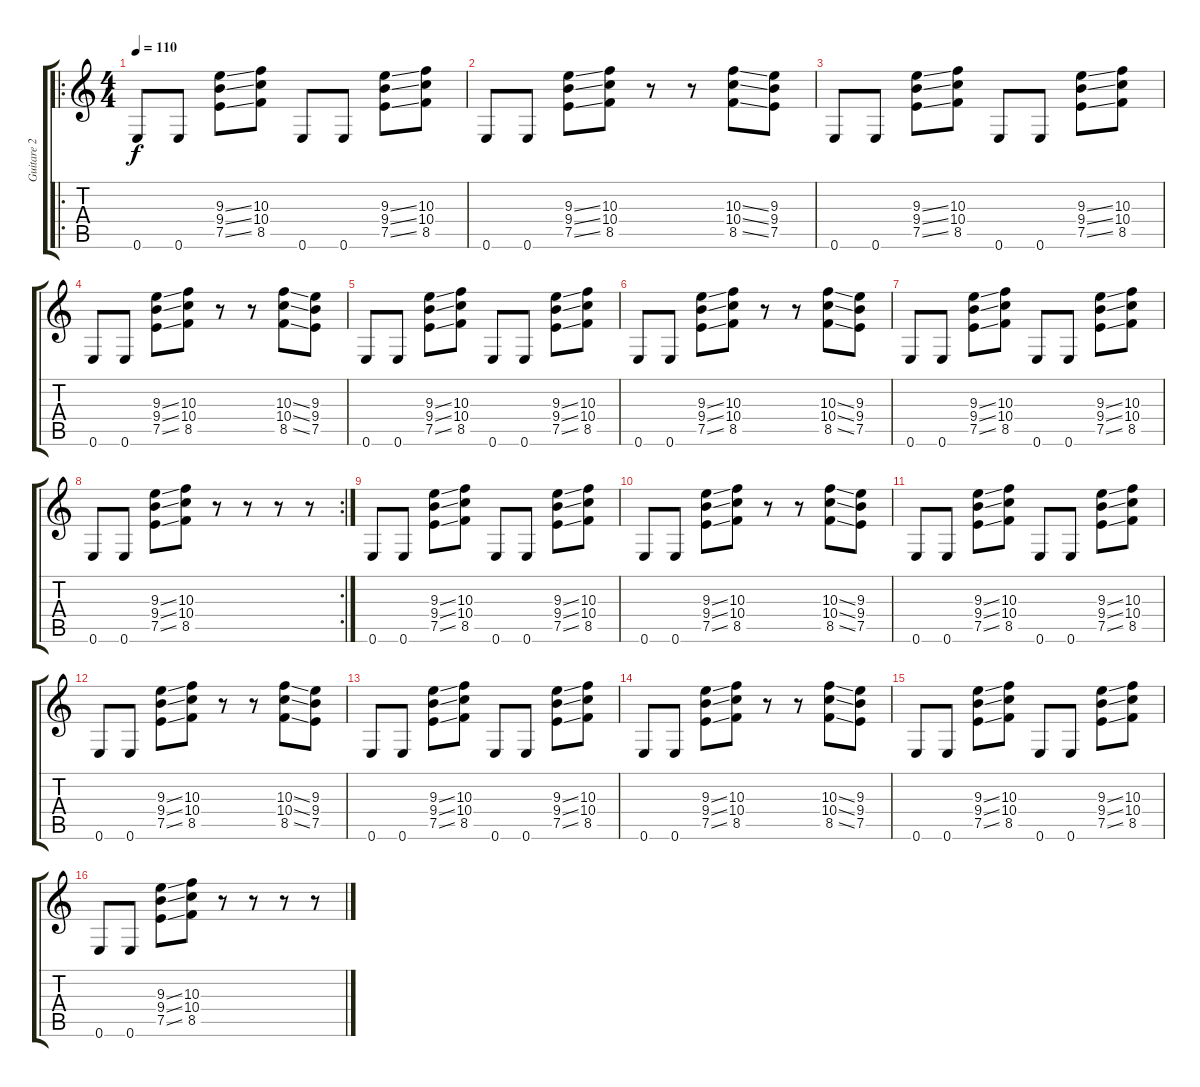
\track ("Guitare 2" "Guitare 2") {instrument distortionguitar}
\staff {score tabs}
\tuning (E4 B3 G3 D3 A2 E2) {hide}
\ro
\ts (4 4)
\tempo 110
\clef g2
\ks c
0.6.8{dy f} 0.6.8 (9.3{ss} 9.4{ss} 7.5{ss}).8 (10.3 10.4 8.5).8 0.6.8 0.6.8 (9.3{ss} 9.4{ss} 7.5{ss}).8 (10.3 10.4 8.5).8 |
0.6.8 0.6.8 (9.3{ss} 9.4{ss} 7.5{ss}).8 (10.3 10.4 8.5).8 r.8 r.8 (10.3{ss} 10.4{ss} 8.5{ss}).8 (9.3 9.4 7.5).8 |
0.6.8 0.6.8 (9.3{ss} 9.4{ss} 7.5{ss}).8 (10.3 10.4 8.5).8 0.6.8 0.6.8 (9.3{ss} 9.4{ss} 7.5{ss}).8 (10.3 10.4 8.5).8 |
0.6.8 0.6.8 (9.3{ss} 9.4{ss} 7.5{ss}).8 (10.3 10.4 8.5).8 r.8 r.8 (10.3{ss} 10.4{ss} 8.5{ss}).8 (9.3 9.4 7.5).8 |
0.6.8 0.6.8 (9.3{ss} 9.4{ss} 7.5{ss}).8 (10.3 10.4 8.5).8 0.6.8 0.6.8 (9.3{ss} 9.4{ss} 7.5{ss}).8 (10.3 10.4 8.5).8 |
0.6.8 0.6.8 (9.3{ss} 9.4{ss} 7.5{ss}).8 (10.3 10.4 8.5).8 r.8 r.8 (10.3{ss} 10.4{ss} 8.5{ss}).8 (9.3 9.4 7.5).8 |
0.6.8 0.6.8 (9.3{ss} 9.4{ss} 7.5{ss}).8 (10.3 10.4 8.5).8 0.6.8 0.6.8 (9.3{ss} 9.4{ss} 7.5{ss}).8 (10.3 10.4 8.5).8 |
\rc 2
0.6.8 0.6.8 (9.3{ss} 9.4{ss} 7.5{ss}).8 (10.3 10.4 8.5).8 r.8 r.8 r.8 r.8 |
0.6.8 0.6.8 (9.3{ss} 9.4{ss} 7.5{ss}).8 (10.3 10.4 8.5).8 0.6.8 0.6.8 (9.3{ss} 9.4{ss} 7.5{ss}).8 (10.3 10.4 8.5).8 |
0.6.8 0.6.8 (9.3{ss} 9.4{ss} 7.5{ss}).8 (10.3 10.4 8.5).8 r.8 r.8 (10.3{ss} 10.4{ss} 8.5{ss}).8 (9.3 9.4 7.5).8 |
0.6.8 0.6.8 (9.3{ss} 9.4{ss} 7.5{ss}).8 (10.3 10.4 8.5).8 0.6.8 0.6.8 (9.3{ss} 9.4{ss} 7.5{ss}).8 (10.3 10.4 8.5).8 |
0.6.8 0.6.8 (9.3{ss} 9.4{ss} 7.5{ss}).8 (10.3 10.4 8.5).8 r.8 r.8 (10.3{ss} 10.4{ss} 8.5{ss}).8 (9.3 9.4 7.5).8 |
0.6.8 0.6.8 (9.3{ss} 9.4{ss} 7.5{ss}).8 (10.3 10.4 8.5).8 0.6.8 0.6.8 (9.3{ss} 9.4{ss} 7.5{ss}).8 (10.3 10.4 8.5).8 |
0.6.8 0.6.8 (9.3{ss} 9.4{ss} 7.5{ss}).8 (10.3 10.4 8.5).8 r.8 r.8 (10.3{ss} 10.4{ss} 8.5{ss}).8 (9.3 9.4 7.5).8 |
0.6.8 0.6.8 (9.3{ss} 9.4{ss} 7.5{ss}).8 (10.3 10.4 8.5).8 0.6.8 0.6.8 (9.3{ss} 9.4{ss} 7.5{ss}).8 (10.3 10.4 8.5).8 |
0.6.8 0.6.8 (9.3{ss} 9.4{ss} 7.5{ss}).8 (10.3 10.4 8.5).8 r.8 r.8 r.8 r.8
